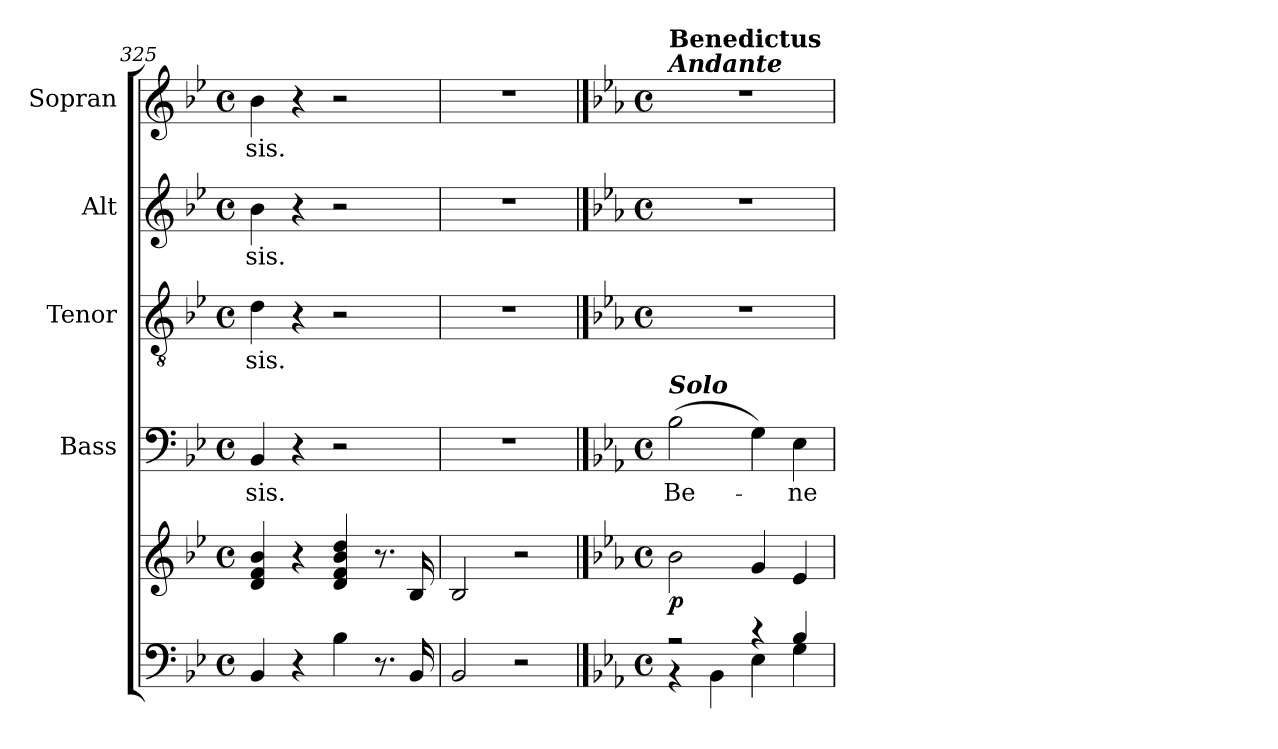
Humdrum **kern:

**kern	**kern	**dynam	**kern	**text	**kern	**text	**kern	**text	**kern	**text
*part5	*part5	*part5	*part4	*part4	*part3	*part3	*part2	*part2	*part1	*part1
*staff6	*staff5	*staff5/6	*staff4	*staff4	*staff3	*staff3	*staff2	*staff2	*staff1	*staff1
*	*	*	*I"Bass	*	*I"Tenor	*	*I"Alt	*	*I"Sopran	*
*	*	*	*I'B.	*	*I'T.	*	*I'A.	*	*I'S.	*
*clefF4	*clefG2	*	*clefF4	*	*clefGv2	*	*clefG2	*	*clefG2	*
*k[b-e-]	*k[b-e-]	*	*k[b-e-]	*	*k[b-e-]	*	*k[b-e-]	*	*k[b-e-]	*
*B-:	*B-:	*	*B-:	*	*B-:	*	*B-:	*	*B-:	*
*M4/4	*M4/4	*	*M4/4	*	*M4/4	*	*M4/4	*	*M4/4	*
*met(c)	*met(c)	*	*met(c)	*	*met(c)	*	*met(c)	*	*met(c)	*
=325	=325	=325	=325	=325	=325	=325	=325	=325	=325	=325
!	!	!	!	!LO:LY:b	!	!LO:LY:b	!	!LO:LY:b	!	!LO:LY:b
4BB-/	4d/ 4f/ 4b-/	.	4BB-/	-sis.	4d\	-sis.	4b-\	-sis.	4b-\	-sis.
4r	4r	.	4r	.	4r	.	4r	.	4r	.
4B-\	4d/ 4f/ 4b-/ 4dd/	.	2r	.	2r	.	2r	.	2r	.
8.r	8.r	.	.	.	.	.	.	.	.	.
16BB-/	16B-/	.	.	.	.	.	.	.	.	.
=326	=326	=326	=326	=326	=326	=326	=326	=326	=326	=326
2BB-/	2B-/	.	1r	.	1r	.	1r	.	1r	.
2r	2r	.	.	.	.	.	.	.	.	.
!!LO:PB:g=z
==327	==327	==327	==327	==327	==327	==327	==327	==327	==327	==327
*k[b-e-a-]	*k[b-e-a-]	*	*k[b-e-a-]	*	*k[b-e-a-]	*	*k[b-e-a-]	*	*k[b-e-a-]	*
*E-:	*E-:	*	*E-:	*	*E-:	*	*E-:	*	*E-:	*
*M4/4	*M4/4	*	*M4/4	*	*M4/4	*	*M4/4	*	*M4/4	*
*met(c)	*met(c)	*	*met(c)	*	*met(c)	*	*met(c)	*	*met(c)	*
*^	*	*	*	*	*	*	*	*	*	*
!	!	!	!	!	!	!	!	!	!	!LO:TX:a:Bi:t=Andante	!
!	!	!	!	!	!	!	!	!	!	!LO:TX:a:B:t=Benedictus	!
!	!	!	!	!LO:TX:a:Bi:t=Solo	!	!	!	!	!	!	!
!	!	!	!LO:DY:b	!	!LO:LY:b	!	!	!	!	!	!
2rA	4rBB	2b-\	p	(>2B-\	Be-	1r	.	1r	.	1r	.
.	4BB-\	.	.	.	.	.	.	.	.	.	.
4rc	4E-\	4g/	.	4G\)	.	.	.	.	.	.	.
!	!	!	!	!	!LO:LY:b	!	!	!	!	!	!
4B-/	4G\	4e-/	.	4E-\	-ne-	.	.	.	.	.	.
*v	*v	*	*	*	*	*	*	*	*	*	*
=	=	=	=	=	=	=	=	=	=	=
*-	*-	*-	*-	*-	*-	*-	*-	*-	*-	*-
